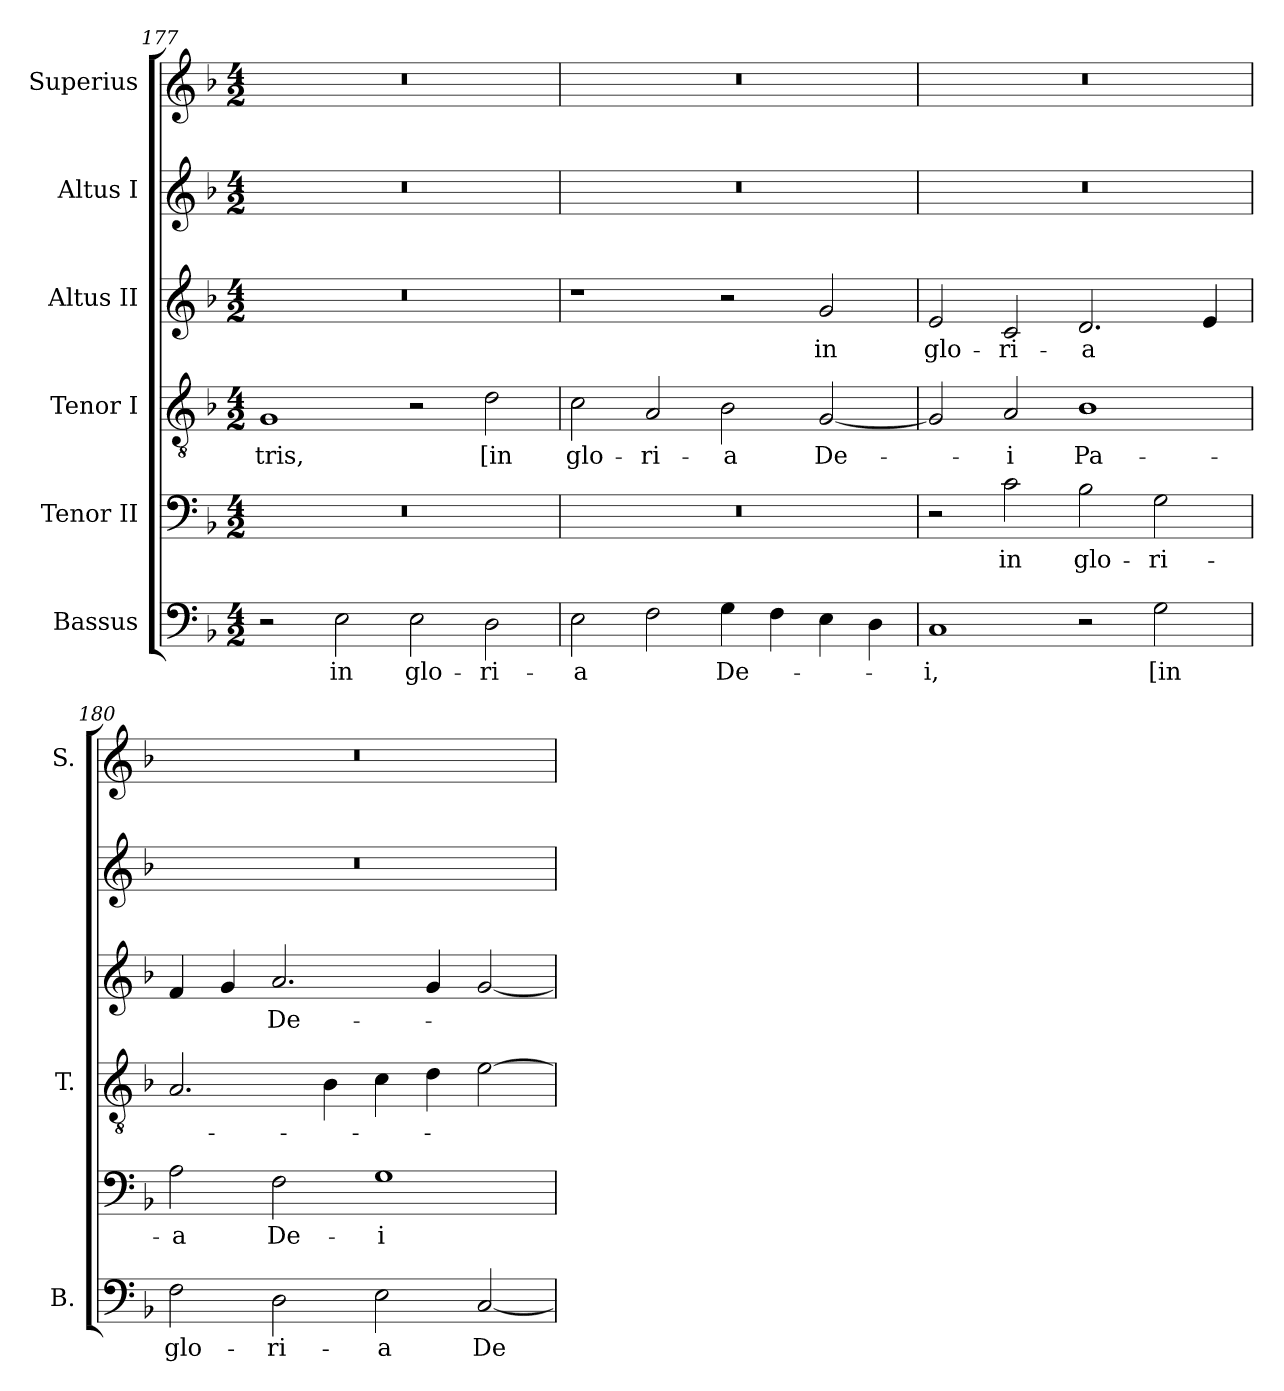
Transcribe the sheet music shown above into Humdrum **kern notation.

**kern	**text	**kern	**text	**kern	**text	**kern	**text	**kern	**kern
*part6	*part6	*part5	*part5	*part4	*part4	*part3	*part3	*part2	*part1
*staff6	*staff6	*staff5	*staff5	*staff4	*staff4	*staff3	*staff3	*staff2	*staff1
*I"Bassus	*	*I"Tenor II	*	*I"Tenor I	*	*I"Altus II	*	*I"Altus I	*I"Superius
*I'B.	*	*	*	*I'T.	*	*	*	*	*I'S.
!!LO:LB:g=z
*clefF4	*	*clefF4	*	*clefGv2	*	*clefG2	*	*clefG2	*clefG2
*	*	*	*	*ITrd7c12	*	*	*	*	*
*k[b-]	*	*k[b-]	*	*k[b-]	*	*k[b-]	*	*k[b-]	*k[b-]
*F:	*	*F:	*	*F:	*	*F:	*	*F:	*F:
*M4/2	*	*M4/2	*	*M4/2	*	*M4/2	*	*M4/2	*M4/2
=177	=177	=177	=177	=177	=177	=177	=177	=177	=177
!	!	!LO:N:vis=1	!	!	!	!	!	!	!
!	!	!	!	!	!LO:LY:b:color=#000000	!LO:N:vis=1	!	!LO:N:vis=1	!LO:N:vis=1
2r	.	0r	.	1GGi	-tris,	0r	.	0r	0r
!	!LO:LY:b:color=#000000	!	!	!	!	!	!	!	!
2Ei\	in	.	.	.	.	.	.	.	.
!	!LO:LY:b:color=#000000	!	!	!	!	!	!	!	!
2Ei\	glo-	.	.	2r	.	.	.	.	.
!	!LO:LY:b:color=#000000	!	!	!	!	!	!	!	!
!	!	!	!	!	!LO:LY:b:color=#000000	!	!	!	!
2Di\	-ri-	.	.	2Di\	[in	.	.	.	.
=178	=178	=178	=178	=178	=178	=178	=178	=178	=178
!	!LO:LY:b:color=#000000	!LO:N:vis=1	!	!	!	!	!	!	!
!	!	!	!	!	!LO:LY:b:color=#000000	!	!	!LO:N:vis=1	!LO:N:vis=1
2Ei\	-a	0r	.	2Ci\	glo-	1r	.	0r	0r
!	!	!	!	!	!LO:LY:b:color=#000000	!	!	!	!
2Fi\	.	.	.	2AAi/	-ri-	.	.	.	.
!	!LO:LY:b:color=#000000	!	!	!	!	!	!	!	!
!	!	!	!	!	!LO:LY:b:color=#000000	!	!	!	!
4Gi\	De-	.	.	2BB-i\	-a	2r	.	.	.
4Fi\	.	.	.	.	.	.	.	.	.
!	!	!	!	!	!LO:LY:b:color=#000000	!	!	!	!
!	!	!	!	!	!	!	!LO:LY:b:color=#000000	!	!
4Ei\	.	.	.	[<2GGi/	De-	2gi/	in	.	.
4Di\	.	.	.	.	.	.	.	.	.
=179	=179	=179	=179	=179	=179	=179	=179	=179	=179
!	!LO:LY:b:color=#000000	!	!	!	!	!	!	!	!
!	!	!	!	!	!	!	!LO:LY:b:color=#000000	!LO:N:vis=1	!LO:N:vis=1
1Ci	-i,	2r	.	2GGi/]	.	2ei/	glo-	0r	0r
!	!	!	!LO:LY:b:color=#000000	!	!	!	!	!	!
!	!	!	!	!	!LO:LY:b:color=#000000	!	!	!	!
!	!	!	!	!	!	!	!LO:LY:b:color=#000000	!	!
.	.	2ci\	in	2AAi/	-i	2ci/	-ri-	.	.
!	!	!	!LO:LY:b:color=#000000	!	!	!	!	!	!
!	!	!	!	!	!LO:LY:b:color=#000000	!	!	!	!
!	!	!	!	!	!	!	!LO:LY:b:color=#000000	!	!
2r	.	2B-i\	glo-	1BB-i	Pa-	2.di/	-a	.	.
!	!LO:LY:b:color=#000000	!	!	!	!	!	!	!	!
!	!	!	!LO:LY:b:color=#000000	!	!	!	!	!	!
2Gi\	[in	2Gi\	-ri-	.	.	.	.	.	.
.	.	.	.	.	.	4ei/	.	.	.
=180	=180	=180	=180	=180	=180	=180	=180	=180	=180
!	!LO:LY:b:color=#000000	!	!	!	!	!	!	!	!
!	!	!	!LO:LY:b:color=#000000	!	!	!	!	!LO:N:vis=1	!LO:N:vis=1
2Fi\	glo-	2Ai\	-a	2.AAi/	.	4fi/	.	0r	0r
.	.	.	.	.	.	4gi/	.	.	.
!	!LO:LY:b:color=#000000	!	!	!	!	!	!	!	!
!	!	!	!LO:LY:b:color=#000000	!	!	!	!	!	!
!	!	!	!	!	!	!	!LO:LY:b:color=#000000	!	!
2Di\	-ri-	2Fi\	De-	.	.	2.ai/	De-	.	.
.	.	.	.	4BB-i\	.	.	.	.	.
!	!LO:LY:b:color=#000000	!	!	!	!	!	!	!	!
!	!	!	!LO:LY:b:color=#000000	!	!	!	!	!	!
2Ei\	-a	1Gi	-i	4Ci\	.	.	.	.	.
.	.	.	.	4Di\	.	4gi/	.	.	.
!	!LO:LY:b:color=#000000	!	!	!	!	!	!	!	!
[<2Ci/	De-	.	.	[>2Ei\	.	[<2gi/	.	.	.
=	=	=	=	=	=	=	=	=	=
*-	*-	*-	*-	*-	*-	*-	*-	*-	*-
